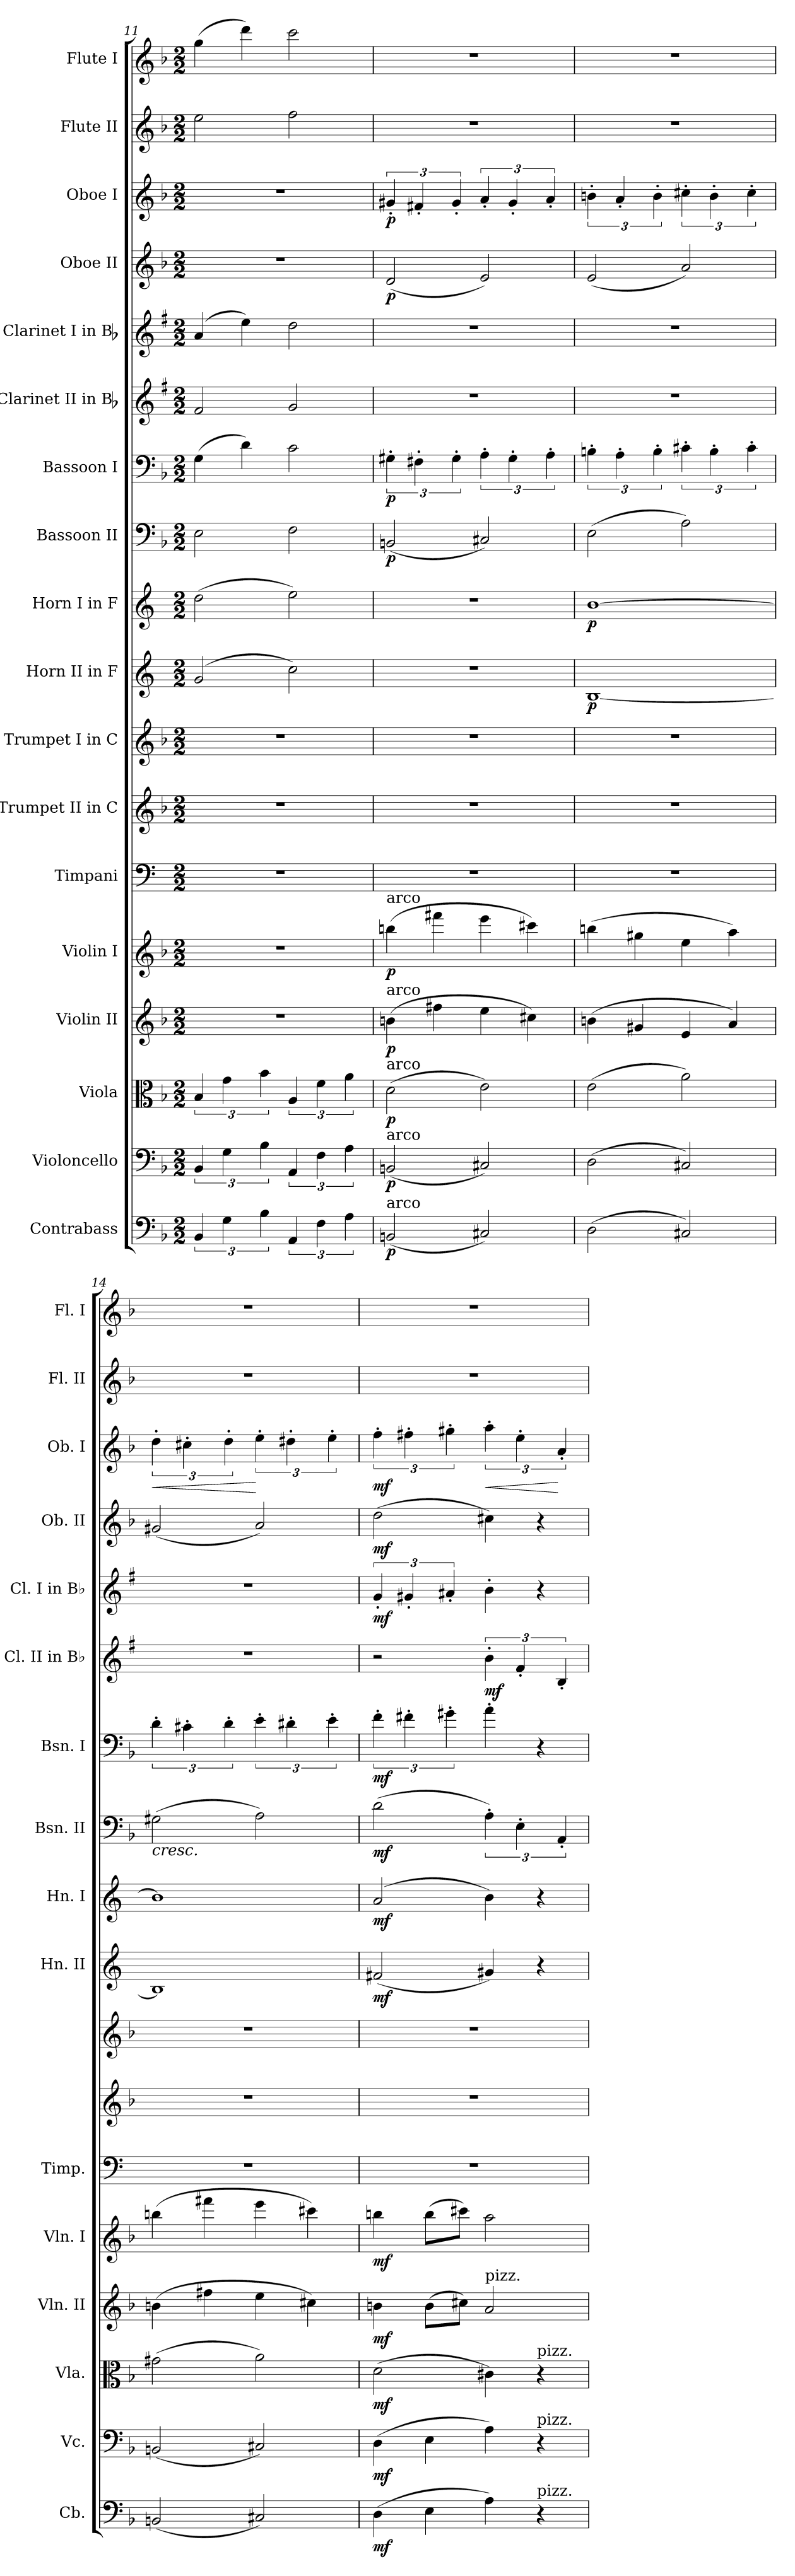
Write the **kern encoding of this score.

**kern	**dynam	**kern	**dynam	**kern	**dynam	**kern	**dynam	**kern	**dynam	**kern	**kern	**kern	**kern	**dynam	**kern	**dynam	**kern	**dynam	**kern	**dynam	**kern	**dynam	**kern	**dynam	**kern	**dynam	**kern	**dynam	**kern	**kern
*part18	*part18	*part17	*part17	*part16	*part16	*part15	*part15	*part14	*part14	*part13	*part12	*part11	*part10	*part10	*part9	*part9	*part8	*part8	*part7	*part7	*part6	*part6	*part5	*part5	*part4	*part4	*part3	*part3	*part2	*part1
*staff18	*staff18	*staff17	*staff17	*staff16	*staff16	*staff15	*staff15	*staff14	*staff14	*staff13	*staff12	*staff11	*staff10	*staff10	*staff9	*staff9	*staff8	*staff8	*staff7	*staff7	*staff6	*staff6	*staff5	*staff5	*staff4	*staff4	*staff3	*staff3	*staff2	*staff1
*I"Contrabass	*	*I"Violoncello	*	*I"Viola	*	*I"Violin II	*	*I"Violin I	*	*I"Timpani	*I"Trumpet II in C	*I"Trumpet I in C	*I"Horn II in F	*	*I"Horn I in F	*	*I"Bassoon II	*	*I"Bassoon I	*	*I"Clarinet II in Bb	*	*I"Clarinet I in Bb	*	*I"Oboe II	*	*I"Oboe I	*	*I"Flute II	*I"Flute I
*I'Cb.	*	*I'Vc.	*	*I'Vla.	*	*I'Vln. II	*	*I'Vln. I	*	*I'Timp.	*	*	*I'Hn. II	*	*I'Hn. I	*	*I'Bsn. II	*	*I'Bsn. I	*	*I'Cl. II in Bb	*	*I'Cl. I in Bb	*	*I'Ob. II	*	*I'Ob. I	*	*I'Fl. II	*I'Fl. I
*clefF4	*	*clefF4	*	*clefC3	*	*clefG2	*	*clefG2	*	*clefF4	*clefG2	*clefG2	*clefG2	*	*clefG2	*	*clefF4	*	*clefF4	*	*clefG2	*	*clefG2	*	*clefG2	*	*clefG2	*	*clefG2	*clefG2
*ITrd7c12	*	*	*	*	*	*	*	*	*	*	*	*	*ITrd4c7	*	*ITrd4c7	*	*	*	*	*	*ITrd1c2	*	*ITrd1c2	*	*	*	*	*	*	*
*k[b-]	*	*k[b-]	*	*k[b-]	*	*k[b-]	*	*k[b-]	*	*k[]	*k[b-]	*k[b-]	*k[b-]	*	*k[b-]	*	*k[b-]	*	*k[b-]	*	*k[b-]	*	*k[b-]	*	*k[b-]	*	*k[b-]	*	*k[b-]	*k[b-]
*F:	*	*F:	*	*F:	*	*F:	*	*F:	*	*	*F:	*F:	*	*	*	*	*F:	*	*F:	*	*F:	*	*F:	*	*F:	*	*F:	*	*F:	*F:
*M2/2	*	*M2/2	*	*M2/2	*	*M2/2	*	*M2/2	*	*M2/2	*M2/2	*M2/2	*M2/2	*	*M2/2	*	*M2/2	*	*M2/2	*	*M2/2	*	*M2/2	*	*M2/2	*	*M2/2	*	*M2/2	*M2/2
=11	=11	=11	=11	=11	=11	=11	=11	=11	=11	=11	=11	=11	=11	=11	=11	=11	=11	=11	=11	=11	=11	=11	=11	=11	=11	=11	=11	=11	=11	=11
6BBB-/	.	6BB-/	.	6B-/	.	1r	.	1r	.	1r	1r	1r	(>2c/	.	(>2g\	.	2E\	.	(>4G\	.	2e/	.	(>4g/	.	1r	.	1r	.	2ee\	(>4gg\
6GG\	.	6G\	.	6g\	.	.	.	.	.	.	.	.	.	.	.	.	.	.	.	.	.	.	.	.	.	.	.	.	.	.
.	.	.	.	.	.	.	.	.	.	.	.	.	.	.	.	.	.	.	4d\)	.	.	.	4dd\)	.	.	.	.	.	.	4ddd\)
6BB-\	.	6B-\	.	6b-\	.	.	.	.	.	.	.	.	.	.	.	.	.	.	.	.	.	.	.	.	.	.	.	.	.	.
6AAA/	.	6AA/	.	6A/	.	.	.	.	.	.	.	.	2f\)	.	2a\)	.	2F\	.	2c\	.	2f/	.	2cc\	.	.	.	.	.	2ff\	2ccc\
6FF\	.	6F\	.	6f\	.	.	.	.	.	.	.	.	.	.	.	.	.	.	.	.	.	.	.	.	.	.	.	.	.	.
6AA\	.	6A\	.	6a\	.	.	.	.	.	.	.	.	.	.	.	.	.	.	.	.	.	.	.	.	.	.	.	.	.	.
=12	=12	=12	=12	=12	=12	=12	=12	=12	=12	=12	=12	=12	=12	=12	=12	=12	=12	=12	=12	=12	=12	=12	=12	=12	=12	=12	=12	=12	=12	=12
!	!	!	!	!	!	!	!	!LO:TX:a:t=arco	!	!	!	!	!	!	!	!	!	!	!	!	!	!	!	!	!	!	!	!	!	!
!	!	!	!	!	!	!LO:TX:a:t=arco	!	!	!	!	!	!	!	!	!	!	!	!	!	!	!	!	!	!	!	!	!	!	!	!
!	!	!	!	!LO:TX:a:t=arco	!	!	!	!	!	!	!	!	!	!	!	!	!	!	!	!	!	!	!	!	!	!	!	!	!	!
!	!	!LO:TX:a:t=arco	!	!	!	!	!	!	!	!	!	!	!	!	!	!	!	!	!	!	!	!	!	!	!	!	!	!	!	!
!LO:TX:a:t=arco	!	!	!	!	!	!	!	!	!	!	!	!	!	!	!	!	!	!	!	!	!	!	!	!	!	!	!	!	!	!
!	!LO:DY:b	!	!LO:DY:b	!	!LO:DY:b	!	!LO:DY:b	!	!LO:DY:b	!	!	!	!	!	!	!	!	!LO:DY:b	!	!LO:DY:b	!	!	!	!	!	!LO:DY:b	!	!LO:DY:b	!	!
(<2BBBn/	p	(<2BBn/	p	(>2d\	p	(>4bn\	p	(>4bbn\	p	1r	1r	1r	1r	.	1r	.	(<2BBn/	p	6G#X'\	p	1r	.	1r	.	(<2d/	p	6g#X'/	p	1r	1r
.	.	.	.	.	.	.	.	.	.	.	.	.	.	.	.	.	.	.	6F#X'\	.	.	.	.	.	.	.	6f#X'/	.	.	.
.	.	.	.	.	.	4ff#X\	.	4fff#X\	.	.	.	.	.	.	.	.	.	.	.	.	.	.	.	.	.	.	.	.	.	.
.	.	.	.	.	.	.	.	.	.	.	.	.	.	.	.	.	.	.	6G#'\	.	.	.	.	.	.	.	6g#'/	.	.	.
2CC#X/)	.	2C#X/)	.	2e\)	.	4ee\	.	4eee\	.	.	.	.	.	.	.	.	2C#X/)	.	6A'\	.	.	.	.	.	2e/)	.	6a'/	.	.	.
.	.	.	.	.	.	.	.	.	.	.	.	.	.	.	.	.	.	.	6G#'\	.	.	.	.	.	.	.	6g#'/	.	.	.
.	.	.	.	.	.	4cc#X\)	.	4ccc#X\)	.	.	.	.	.	.	.	.	.	.	.	.	.	.	.	.	.	.	.	.	.	.
.	.	.	.	.	.	.	.	.	.	.	.	.	.	.	.	.	.	.	6A'\	.	.	.	.	.	.	.	6a'/	.	.	.
!!LO:PB:g=z
=13	=13	=13	=13	=13	=13	=13	=13	=13	=13	=13	=13	=13	=13	=13	=13	=13	=13	=13	=13	=13	=13	=13	=13	=13	=13	=13	=13	=13	=13	=13
!	!	!	!	!	!	!	!	!	!	!	!	!	!	!LO:DY:b	!	!LO:DY:b	!	!	!	!	!	!	!	!	!	!	!	!	!	!
(>2DD\	.	(>2D\	.	(>2e\	.	(>4bn\	.	(>4bbn\	.	1r	1r	1r	[1E	p	[1e	p	(>2E\	.	6Bn'\	.	1r	.	1r	.	(<2e/	.	6bn'\	.	1r	1r
.	.	.	.	.	.	.	.	.	.	.	.	.	.	.	.	.	.	.	6A'\	.	.	.	.	.	.	.	6a'/	.	.	.
.	.	.	.	.	.	4g#X/	.	4gg#X\	.	.	.	.	.	.	.	.	.	.	.	.	.	.	.	.	.	.	.	.	.	.
.	.	.	.	.	.	.	.	.	.	.	.	.	.	.	.	.	.	.	6B'\	.	.	.	.	.	.	.	6b'\	.	.	.
2CC#X/)	.	2C#X/)	.	2a\)	.	4e/	.	4ee\	.	.	.	.	.	.	.	.	2A\)	.	6c#X'\	.	.	.	.	.	2a/)	.	6cc#X'\	.	.	.
.	.	.	.	.	.	.	.	.	.	.	.	.	.	.	.	.	.	.	6B'\	.	.	.	.	.	.	.	6b'\	.	.	.
.	.	.	.	.	.	4a/)	.	4aa\)	.	.	.	.	.	.	.	.	.	.	.	.	.	.	.	.	.	.	.	.	.	.
.	.	.	.	.	.	.	.	.	.	.	.	.	.	.	.	.	.	.	6c#'\	.	.	.	.	.	.	.	6cc#'\	.	.	.
.	.	.	.	.	.	.	.	.	.	.	.	.	.	.	.	[	.	.	.	.	.	.	.	.	.	.	.	.	.	.
=14	=14	=14	=14	=14	=14	=14	=14	=14	=14	=14	=14	=14	=14	=14	=14	=14	=14	=14	=14	=14	=14	=14	=14	=14	=14	=14	=14	=14	=14	=14
!	!	!	!	!	!	!	!	!	!	!	!	!	!	!	!	!	!	!LO:HP:b	!	!	!	!	!	!	!	!	!	!LO:HP:b	!	!
(<2BBBn/	.	(<2BBn/	.	(>2g#X\	.	(>4bn\	.	(>4bbn\	.	1r	1r	1r	1E]	.	1e]	[	(>2G#X\	<	6d'\	.	1r	.	1r	.	(<2g#X/	.	6dd'\	<	1r	1r
.	.	.	.	.	.	.	.	.	.	.	.	.	.	.	.	.	.	.	6c#X'\	.	.	.	.	.	.	.	6cc#X'\	.	.	.
.	.	.	.	.	.	4ff#X\	.	4fff#X\	.	.	.	.	.	.	.	.	.	.	.	.	.	.	.	.	.	.	.	.	.	.
.	.	.	.	.	.	.	.	.	.	.	.	.	.	.	.	.	.	.	6d'\	.	.	.	.	.	.	.	6dd'\	.	.	.
2CC#X/)	.	2C#X/)	.	2a\)	.	4ee\	.	4eee\	.	.	.	.	.	.	.	.	2A\)	.	6e'\	.	.	.	.	.	2a/)	.	6ee'\	[	.	.
.	.	.	.	.	.	.	.	.	.	.	.	.	.	.	.	.	.	.	6d#X'\	.	.	.	.	.	.	.	6dd#X'\	.	.	.
.	.	.	.	.	.	4cc#X\)	.	4ccc#X\)	.	.	.	.	.	.	.	.	.	.	.	.	.	.	.	.	.	.	.	.	.	.
.	.	.	.	.	.	.	.	.	.	.	.	.	.	.	.	.	.	.	6e'\	.	.	.	.	.	.	.	6ee'\	.	.	.
=15	=15	=15	=15	=15	=15	=15	=15	=15	=15	=15	=15	=15	=15	=15	=15	=15	=15	=15	=15	=15	=15	=15	=15	=15	=15	=15	=15	=15	=15	=15
!	!LO:DY:b	!	!LO:DY:b	!	!LO:DY:b	!	!LO:DY:b	!	!LO:DY:b	!	!	!	!	!LO:DY:b	!	!LO:DY:b	!	!LO:DY:b	!	!LO:DY:b	!	!	!	!LO:DY:b	!	!LO:DY:b	!	!LO:DY:b	!	!
(>4DD\	mf	(>4D\	mf	(>2d\	mf	4bn\	mf	4bbn\	mf	1r	1r	1r	(<2Bn/	mf	(>2d/	mf	(>2d\	mf	6f'\	mf	2r	.	6f'/	mf	(>2dd\	mf	6ff'\	mf	1r	1r
.	.	.	.	.	.	.	.	.	.	.	.	.	.	.	.	.	.	.	6f#X'\	.	.	.	6f#X'/	.	.	.	6ff#X'\	.	.	.
4EE\	.	4E\	.	.	.	(>8b\L	.	(>8bb\L	.	.	.	.	.	.	.	.	.	.	.	.	.	.	.	.	.	.	.	.	.	.
.	.	.	.	.	.	.	.	.	.	.	.	.	.	.	.	.	.	.	6g#X'\	.	.	.	6g#X'/	.	.	.	6gg#X'\	.	.	.
.	.	.	.	.	.	8cc#X\J)	.	8ccc#X\J)	.	.	.	.	.	.	.	.	.	.	.	.	.	.	.	.	.	.	.	.	.	.
!	!	!	!	!	!	!LO:TX:a:t=pizz.	!	!	!	!	!	!	!	!	!	!	!	!	!	!	!	!	!	!	!	!	!	!	!	!
!	!	!	!	!	!	!	!	!	!	!	!	!	!	!	!	!	!	!	!	!	!	!LO:DY:b	!	!	!	!	!	!LO:HP:b	!	!
4AA\)	.	4A\)	.	4c#X\)	.	2a/	.	2aa\	.	.	.	.	4c#X/)	.	4e\)	.	6A'\)	.	4a'\	.	6a'\	mf	4a'\	.	4cc#X\)	.	6aa'\	<	.	.
.	.	.	.	.	.	.	.	.	.	.	.	.	.	.	.	.	6E'\	.	.	.	6e'/	.	.	.	.	.	6ee'\	.	.	.
!	!	!	!	!LO:TX:a:t=pizz.	!	!	!	!	!	!	!	!	!	!	!	!	!	!	!	!	!	!	!	!	!	!	!	!	!	!
!	!	!LO:TX:a:t=pizz.	!	!	!	!	!	!	!	!	!	!	!	!	!	!	!	!	!	!	!	!	!	!	!	!	!	!	!	!
!LO:TX:a:t=pizz.	!	!	!	!	!	!	!	!	!	!	!	!	!	!	!	!	!	!	!	!	!	!	!	!	!	!	!	!	!	!
4r	.	4r	.	4r	.	.	.	.	.	.	.	.	4r	.	4r	.	.	.	4r	.	.	.	4r	.	4r	.	.	.	.	.
.	.	.	.	.	.	.	.	.	.	.	.	.	.	.	.	.	6AA'/	[	.	.	6A'/	.	.	.	.	.	6a'/	[	.	.
=	=	=	=	=	=	=	=	=	=	=	=	=	=	=	=	=	=	=	=	=	=	=	=	=	=	=	=	=	=	=
*-	*-	*-	*-	*-	*-	*-	*-	*-	*-	*-	*-	*-	*-	*-	*-	*-	*-	*-	*-	*-	*-	*-	*-	*-	*-	*-	*-	*-	*-	*-
